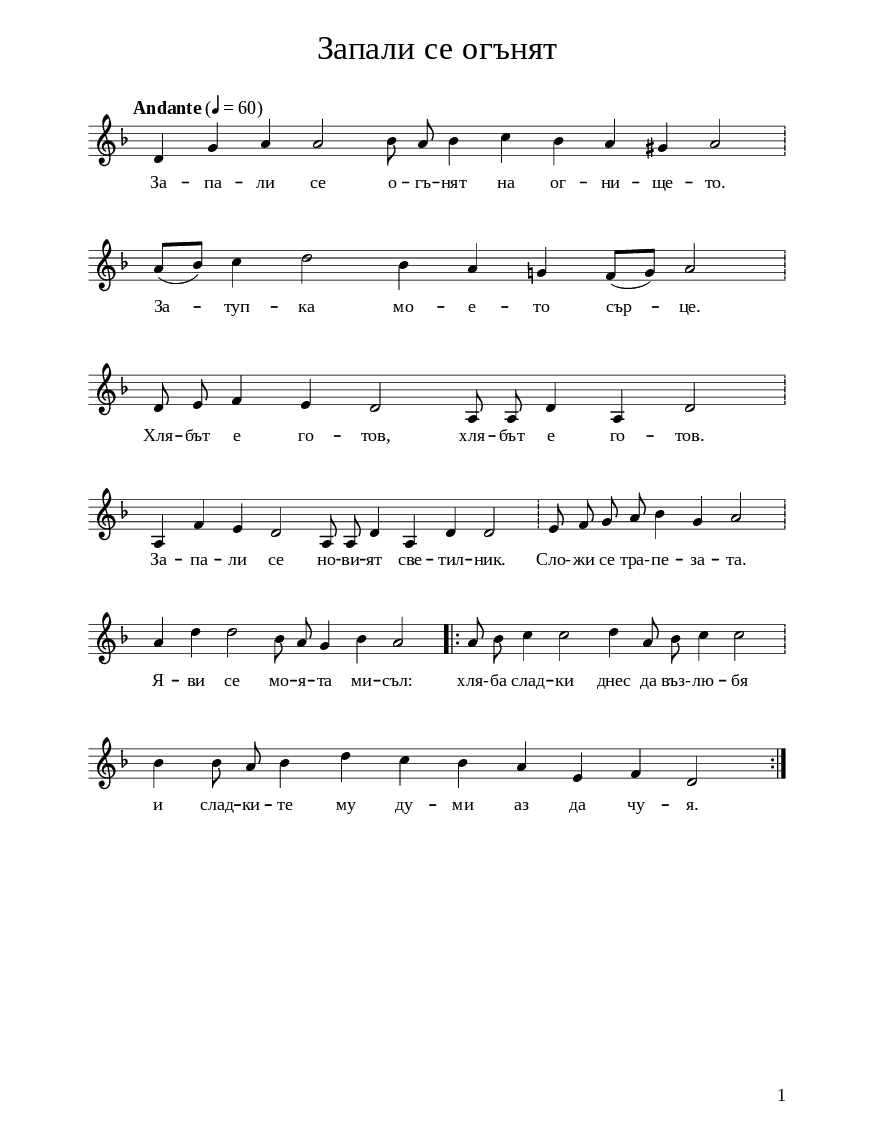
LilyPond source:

\version "2.24.3"

% include paper part and global functions
\include "include/globals.ily"

\bookpart {
  \label #'ref097
  \tocItem \markup "Запали се огънят"
  \include "include/bookpart-paper.ily"
  \score {
    \include "include/score-layout.ily"


    \new Voice \absolute  {
      \clef treble
      \key d \minor
      \tempoFunc "Andante" 4 "60"
      \omit Score.TimeSignature
      \cadenzaOn % allows custom bar lines
      \autoBeamOff

      d'4 g'4 a' a'2 bes'8 a' bes'4 c'' bes' a'4 gis' a'2 \bar"!" \break

      a'8 [( bes' )]  c''4 d''2  bes'4 a' g' f'8 [( g' )]  a'2 \bar"!" \break

      d'8 e' f'4 e' d'2 a8 a d'4 a d'2 \bar"!" \break

      a4  f'4 e' d'2 a8 a d'4 a d'4 d'2  \bar"!"

      e'8 f' g' a' bes'4 g' a'2 \bar"!" \break

      a'4 d''4 d''2 bes'8 a' g'4 bes'4 a'2

      \bar ".|:" a'8 bes' c''4 c''2 d''4 a'8 bes' c''4 c''2  \bar "!"\break

      bes'4  bes'8 a' bes'4 d''  c''4 bes' a' e' f'4 d'2 \bar ":|."
    }

    \addlyrics {
      За -- па --
      ли се о -- гъ -- нят на ог -- ни -- ще -- то.
      За -- туп -- ка мо -- е -- то сър -- це. Хля --
      бът е го -- тов, хля -- бът е го -- тов. За --
      па -- ли се но -- ви -- ят све -- тил -- ник.
      "Сло-" -- жи се "тра-" -- пе -- за -- та. Я -- ви се
      мо -- я -- та ми -- съл: "хля-" -- ба слад -- ки
      днес да "въз-" -- лю -- бя и слад -- ки -- те му
      ду -- ми аз да чу -- я.
    }

    \header {
      title = \titleFunc "Запали се огънят" "Zapali se ogănjat"
    }

    \midi{}

  } % score

} % bookpart
